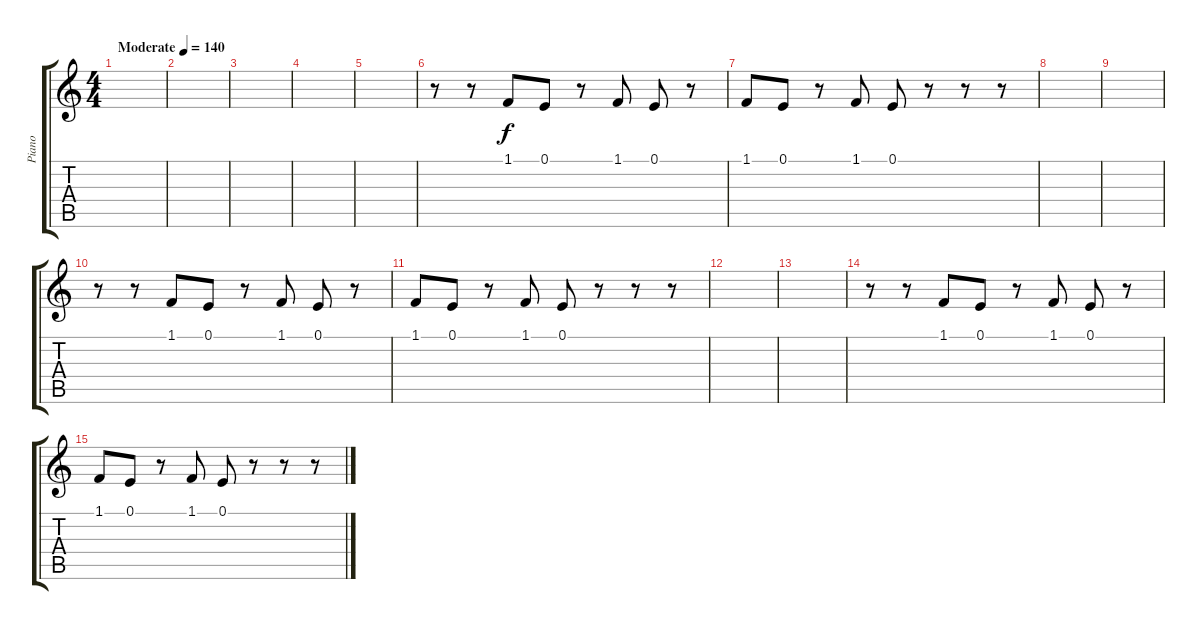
\track ("Piano" "Piano") {instrument acousticgrandpiano}
\staff {score tabs}
\tuning (E4 B3 G3 D3 A2 E2) {hide}
\ts (4 4)
\tempo (140 "Moderate")
\clef g2
\ks c
|
|
|
|
|
r.8 r.8 1.1.8 0.1.8 r.8 1.1.8 0.1.8 r.8 |
1.1.8 0.1.8 r.8 1.1.8 0.1.8 r.8 r.8 r.8 |
|
|
r.8 r.8 1.1.8 0.1.8 r.8 1.1.8 0.1.8 r.8 |
1.1.8 0.1.8 r.8 1.1.8 0.1.8 r.8 r.8 r.8 |
|
|
r.8 r.8 1.1.8 0.1.8 r.8 1.1.8 0.1.8 r.8 |
1.1.8 0.1.8 r.8 1.1.8 0.1.8 r.8 r.8 r.8
